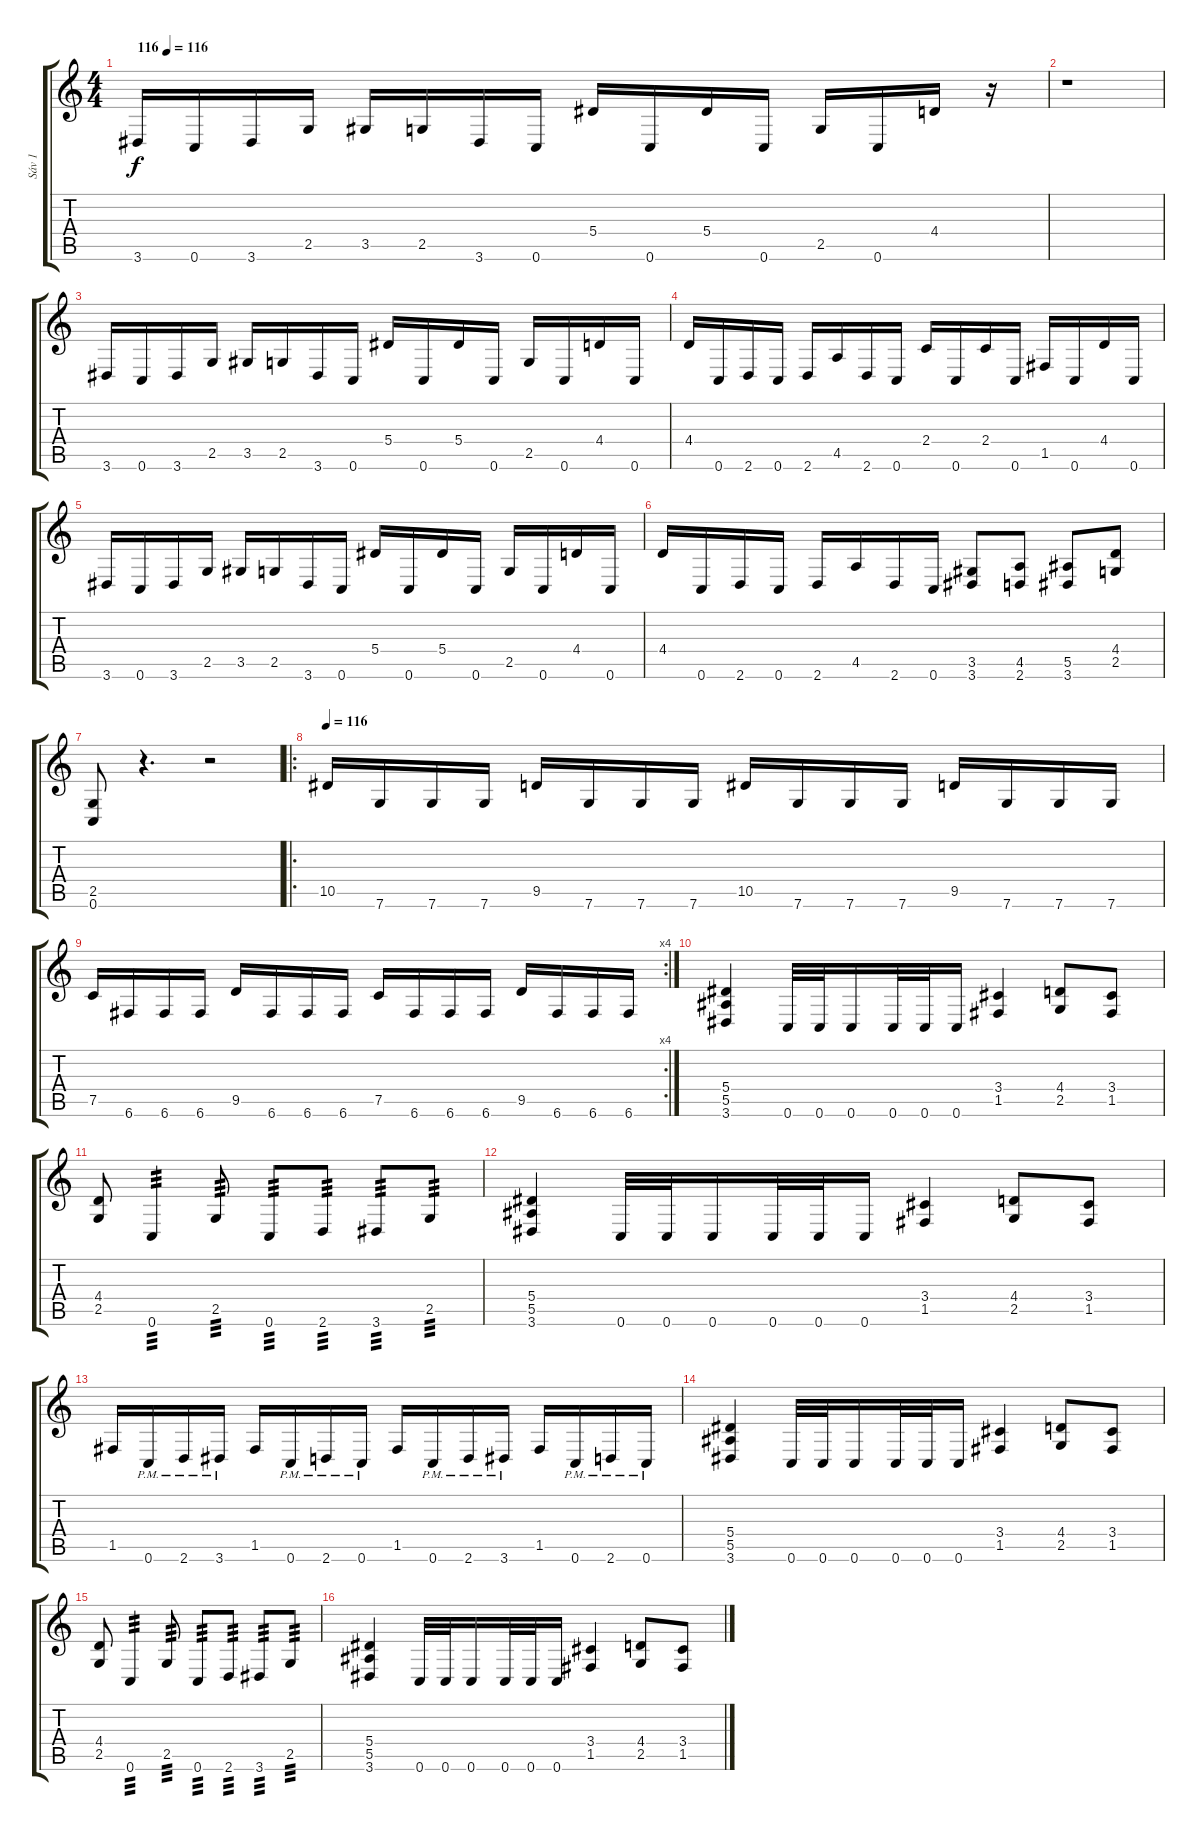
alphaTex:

\track ("Sáv 1" "Sáv 1") {instrument distortionguitar}
\staff {score tabs}
\tuning (C4 G3 Eb3 Bb2 F2 C2) {hide}
\ts (4 4)
\tempo (116 "116")
\clef g2
\ks c
3.6.16{dy f instrument distortionguitar} 0.6.16 3.6.16 2.5.16 3.5.16 2.5.16 3.6.16 0.6.16 5.4.16 0.6.16 5.4.16 0.6.16 2.5.16 0.6.16 4.4.16 r.16 |
r.1 |
3.6.16 0.6.16 3.6.16 2.5.16 3.5.16 2.5.16 3.6.16 0.6.16 5.4.16 0.6.16 5.4.16 0.6.16 2.5.16 0.6.16 4.4.16 0.6.16 |
4.4.16 0.6.16 2.6.16 0.6.16 2.6.16 4.5.16 2.6.16 0.6.16 2.4.16 0.6.16 2.4.16 0.6.16 1.5.16 0.6.16 4.4.16 0.6.16 |
3.6.16 0.6.16 3.6.16 2.5.16 3.5.16 2.5.16 3.6.16 0.6.16 5.4.16 0.6.16 5.4.16 0.6.16 2.5.16 0.6.16 4.4.16 0.6.16 |
4.4.16 0.6.16 2.6.16 0.6.16 2.6.16 4.5.16 2.6.16 0.6.16 (3.5 3.6).8 (4.5 2.6).8 (5.5 3.6).8 (4.4 2.5).8 |
(2.5 0.6).8 r.4{d} r.2 |
\ro
\tempo 116
10.5.16 7.6.16 7.6.16 7.6.16 9.5.16 7.6.16 7.6.16 7.6.16 10.5.16 7.6.16 7.6.16 7.6.16 9.5.16 7.6.16 7.6.16 7.6.16 |
\rc 4
7.5.16 6.6.16 6.6.16 6.6.16 9.5.16 6.6.16 6.6.16 6.6.16 7.5.16 6.6.16 6.6.16 6.6.16 9.5.16 6.6.16 6.6.16 6.6.16 |
(5.4 5.5 3.6).4 0.6.32 0.6.32 0.6.16 0.6.32 0.6.32 0.6.16 (3.4 1.5).4 (4.4 2.5).8 (3.4 1.5).8 |
(4.4 2.5).8 0.6.4{tp 3} 2.5.8{tp 3} 0.6.8{tp 3} 2.6.8{tp 3} 3.6.8{tp 3} 2.5.8{tp 3} |
(5.4 5.5 3.6).4 0.6.32 0.6.32 0.6.16 0.6.32 0.6.32 0.6.16 (3.4 1.5).4 (4.4 2.5).8 (3.4 1.5).8 |
1.5.16 0.6{pm}.16 2.6{pm}.16 3.6{pm}.16 1.5.16 0.6{pm}.16 2.6{pm}.16 0.6{pm}.16 1.5.16 0.6{pm}.16 2.6{pm}.16 3.6{pm}.16 1.5.16 0.6{pm}.16 2.6{pm}.16 0.6{pm}.16 |
(5.4 5.5 3.6).4 0.6.32 0.6.32 0.6.16 0.6.32 0.6.32 0.6.16 (3.4 1.5).4 (4.4 2.5).8 (3.4 1.5).8 |
(4.4 2.5).8 0.6.4{tp 3} 2.5.8{tp 3} 0.6.8{tp 3} 2.6.8{tp 3} 3.6.8{tp 3} 2.5.8{tp 3} |
(5.4 5.5 3.6).4 0.6.32 0.6.32 0.6.16 0.6.32 0.6.32 0.6.16 (3.4 1.5).4 (4.4 2.5).8 (3.4 1.5).8
